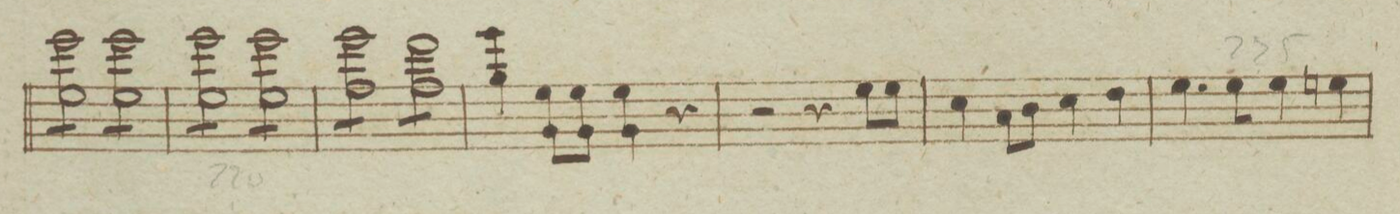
**kern	**dynam
*I"Violino Primo.	*
*clefG2	*
*k[b-e-a-]	*
*met(c)	*
*M4/4	*
8ee-\L 8eee-	.
8ee-\ 8eee-	.
8ee-\ 8eee-	.
8ee-\J 8eee-	.
8ee-\L 8eee-	.
8ee-\ 8eee-	.
8ee-\ 8eee-	.
8ee-\J 8eee-	.
=216	=216
8ee-\L 8eee-	.
8ee-\ 8eee-	.
8ee-\ 8eee-	.
8ee-\J 8eee-	.
8ee-\L 8eee-	.
8ee-\ 8eee-	.
8ee-\ 8eee-	.
8ee-\J 8eee-	.
=217	=217
8ff\L 8eee-	.
8ff\ 8eee-	.
8ff\ 8eee-	.
8ff\J 8eee-	.
8ff\L 8ddd	.
8ff\ 8ddd	.
8ff\ 8ddd	.
8ff\J 8ddd	.
*Xtremolo	*
=218	=218
4gg\ 4eee-	.
8g\L 8ee-	.
8g\J 8ee-	.
4g\ 4ee-	.
4r	.
=219	=219
2r	.
4r	.
8ee-\L	.
8ee-\J	.
=220	=220
4cc\	.
8a-\L	.
8b-\J	.
4cc\	.
4dd\	.
=221	=221
4.ee-\	.
8ee-\	.
4ee-\	.
4een\	.
=222	=222
*-	*-
